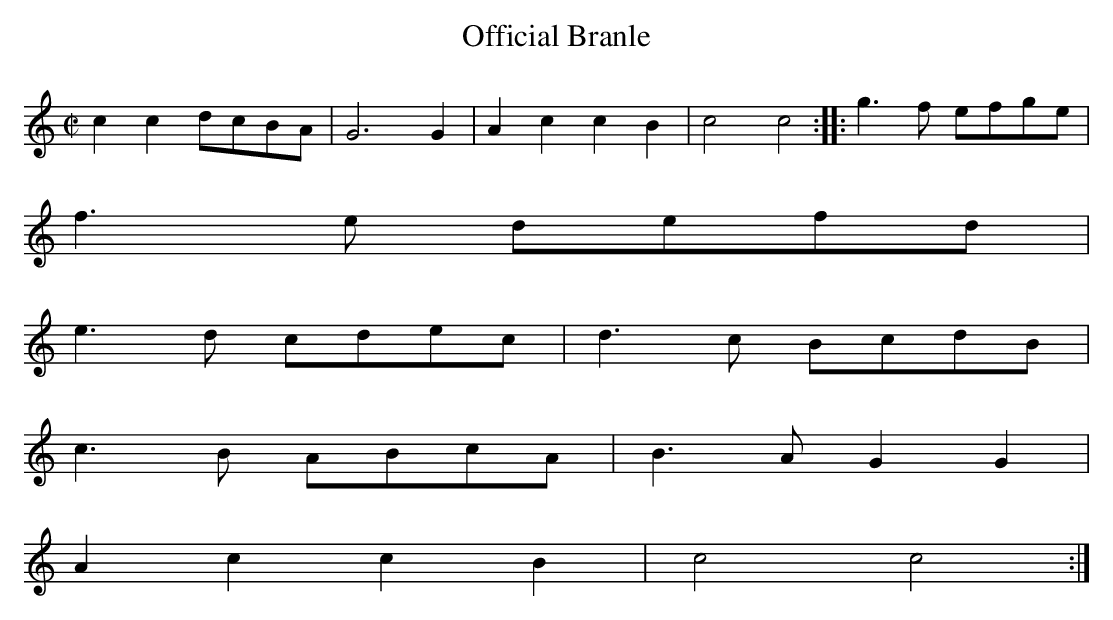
X:1
T:Official Branle
M:C|
L:1/4
K:C
cc d/c/B/A/|G3 G|Ac cB|c2 c2 ::g>f e/f/g/e/|
f>e d/e/f/d/|
e>d c/d/e/c/|d>c B/c/d/B/|
c>B A/B/c/A/|B>A GG|
AccB|c2 c2:|
